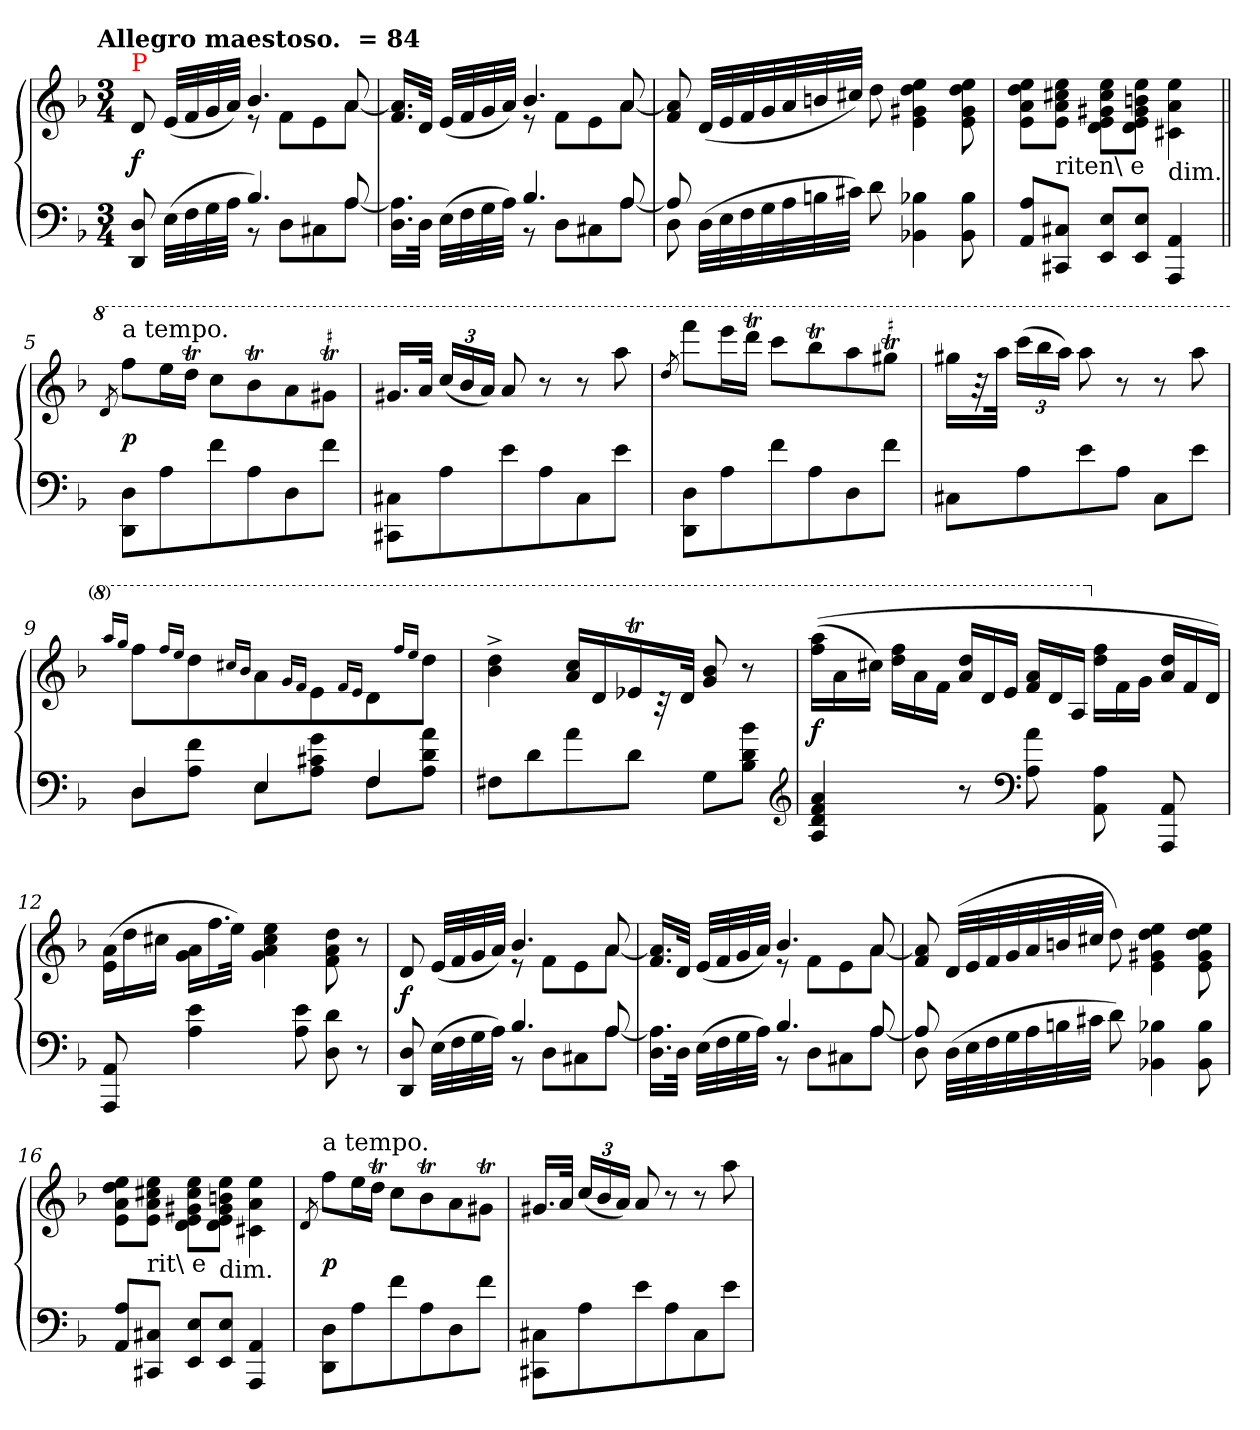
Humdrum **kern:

**kern	**kern	**dynam
*part1	*part1	*part1
*staff2	*staff1	*staff1/2
*clefF4	*clefG2	*
*k[b-]	*k[b-]	*
!!LO:TX:omd:t=Allegro maestoso. &nbsp;=&nbsp;84
*M3/4	*M3/4	*
*MM128	*MM128	*
=1	=1	=1
*^	*^	*
!	!	!LO:TX:a:color=red:t=P	!	!
8ryy	8D 8DD	8d	8ryy	f
(>32E\LLL	8ryy	(<32eLLL	8ryy	.
32F	.	32f	.	.
32G	.	32g	.	.
32AJJJ	.	32aJJJ)	.	.
8rBB	4.B-/)	4.b-	8re	.
8D\L	.	.	8fL	.
8C#X	.	.	8e	.
8AJ	[8A/	8a	[8aJ	.
=2	=2	=2	=2	=2
8ryy	16.A] 16.DLL	16.a] 16.fLL	8ryy	.
.	32DJJk	32dJJk	.	.
8ryy	(>32ELLL	(<32eLLL	8ryy	.
.	32F	32f	.	.
.	32G	32g	.	.
.	32AJJJ)	32aJJJ)	.	.
4.B-	8r	4.b-	8re	.
.	8DL	.	8fL	.
.	8C#X	.	8e	.
8A	[8AJ	8a	[8aJ	.
*	*	*v	*v	*
=3	=3	=3	=3
8A]	8D	8a] 8f	.
*	*Xtuplet	*Xtuplet	*
8ryy	(>56DLLL	(<56dLLL	.
.	56E	56e	.
.	56F	56f	.
.	56G	56g	.
.	56A	56a	.
.	56Bn	56bn	.
.	56c#XJJJ)	56cc#XJJJ)	.
2ryy	8d	8dd	.
.	4B-X 4BB-X	4ee\ 4dd\ 4g#X\ 4e\	.
.	8B- 8BB-	8ee\ 8dd\ 8g#\ 8e\	.
*v	*v	*	*
=4	=4	=4
8A 8AAL	8ee\ 8dd\ 8a\ 8e\L	.
!LO:TX:a:t=riten\ e	!	!
8C#X 8CC#XJ	8ee 8cc#X 8a 8eJ	.
8E 8EEL	8ee\ 8cc#\ 8g#X\ 8e\ 8d\L	.
8E 8EEJ	8ee 8bn 8g# 8e 8dJ	.
!	!LO:TX:c:t=dim.	!
4AA 4AAA	4ee\ 4a\ 4c#X\	.
=5||	=5||	=5||
*	*8va	*
.	8qdd/	.
!	!LO:TX:a:t=a tempo.	!
8D 8DDL	8fffL	p
8A	16eeeL	.
.	16dddT<JJ	.
8f	8cccL	.
8A	8bb-T<	.
8D	8aa\	.
8fJ	8gg#XT<\J	.
=6	=6	=6
8C#X 8CC#XL	16.gg#XLL	.
.	32aaJJk	.
*	*tuplet	*
*	*Xbrackettup	*
8A	(<24ccc/LL	.
.	24bb-	.
.	24aaJJ)	.
8e	8aa	.
8A	8r	.
8C#	8r	.
8eJ	8aaa\	.
=7	=7	=7
.	8qddd/	.
8D 8DDL	8ffffL	.
8A	16eeeeL	.
.	16ddddT<JJ	.
8f	8ccccL	.
8A	8bbb-T<	.
8D	8aaa	.
8fJ	8ggg#XT<J	.
=8	=8	=8
8C#XL	16ggg#XLL	.
.	32rgg	.
.	32aaaJJk	.
8A	(>24ccccLL	.
.	24bbb-	.
.	24aaaJJ)	.
8e	8aaa	.
8AJ	8r	.
8C#L	8r	.
8eJ	8aaa	.
=9	=9	=9
.	16qqaaa/LL	.
.	16qqggg/JJ	.
*^	*	*
8DL	4D/	8fff\L	.
.	.	16qqfff/LL	.
.	.	16qqeee/JJ	.
8f\ 8A\J	.	8ddd	.
.	.	16qqccc#X/LL	.
.	.	16qqbb-/JJ	.
8EL	4E/	8aa	.
.	.	16qqgg/LL	.
.	.	16qqff/JJ	.
8g\ 8c#X\ 8A\J	.	8ee	.
.	.	16qqff/LL	.
.	.	16qqee/JJ	.
8FL	4F/	8dd	.
.	.	16qqfff/LL	.
.	.	16qqeee/JJ	.
8a\ 8d\ 8A\J	.	8dddJ	.
*v	*v	*	*
=10	=10	=10
8F#XL	4ddd^ 4bb-^	.
8d	.	.
8a	16ccc 16aaLL	.
.	16dd	.
8dJ	16ee-XT<	.
.	32ra	.
.	32ddJJk	.
8GL	8bb- 8gg	.
8b- 8d 8B-J	8r	.
*clefG2	*	*
=11	=11	=11
*	*Xtuplet	*
4a 4f 4d 4A	(>(>24aaa 24fffLL	f
.	24aa	.
.	24ccc#XJJ)	.
.	24fff 24dddLL	.
.	24aa	.
.	24ff\JJ	.
8r	24ddd 24aaLL	.
.	24dd	.
.	24eeJJ	.
*clefF4	*	*
8a 8A	24aa 24ffLL	.
.	24dd	.
.	24aJJ	.
*	*X8va	*
8A 8AA	24ff 24ddLL	.
.	24f	.
.	24gJJ	.
8AA 8AAA	24dd 24aLL	.
.	24f	.
.	24dJJ)	.
=12	=12	=12
8AA/ 8AAA/	(>24a\ 24e\LL	.
.	24dd	.
.	24cc#XJJ	.
4e 4A	24a 24gLL	.
.	24.ff	.
.	48eeJJk)	.
.	4ee 4cc# 4a 4g	.
8e 8A	.	.
8d 8D	8dd\ 8a\ 8f\	.
8r	8r	.
=13	=13	=13
*^	*^	*
8ryy	8D 8DD	8d	8ryy	f
(>32E\LLL	8ryy	(<32eLLL	8ryy	.
32F	.	32f	.	.
32G	.	32g	.	.
32AJJJ)	.	32aJJJ)	.	.
8rBB	4.B-/	4.b-	8re	.
8D\L	.	.	8fL	.
8C#X	.	.	8e	.
8AJ	[8A/	8a	[8aJ	.
=14	=14	=14	=14	=14
8ryy	16.A] 16.DLL	16.a] 16.fLL	8ryy	.
.	32DJJk	32dJJk	.	.
8ryy	(>32ELLL	(<32eLLL	8ryy	.
.	32F	32f	.	.
.	32G	32g	.	.
.	32AJJJ)	32aJJJ)	.	.
4.B-	8r	4.b-	8re	.
.	8DL	.	8fL	.
.	8C#X	.	8e	.
8A	[8AJ	8a	[8aJ	.
*	*	*v	*v	*
=15	=15	=15	=15
8A]	8D	8a] 8f	.
8ryy	(>56DLLL	(<56dLLL	.
.	56E	56e	.
.	56F	56f	.
.	56G	56g	.
.	56A	56a	.
.	56Bn	56bn	.
.	56c#XJJJ	56cc#XJJJ	.
2ryy	8d)	8dd)	.
.	4B-X 4BB-X	4ee\ 4dd\ 4g#X\ 4e\	.
.	8B- 8BB-	8ee\ 8dd\ 8g#\ 8e\	.
*v	*v	*	*
=16	=16	=16
8A 8AAL	8ee\ 8dd\ 8a\ 8e\L	.
!LO:TX:a:t=rit\ e	!	!
8C#X 8CC#XJ	8ee 8cc#X 8a 8eJ	.
8E 8EEL	8ee\ 8cc#\ 8g#X\ 8e\ 8d\L	.
!	!LO:TX:c:t=dim.	!
8E 8EEJ	8ee 8bn 8g# 8e 8dJ	.
4AA 4AAA	4ee\ 4a\ 4c#X\	.
=17	=17	=17
.	8qd/	.
!	!LO:TX:a:t=a tempo.	!
8D 8DDL	8ffL	p
8A	16eeL	.
.	16ddTJJ	.
8f	8ccL	.
8A	8b-T	.
8D	8a\	.
8fJ	8g#Xt\J	.
=18	=18	=18
8C#X 8CC#XL	16.g#XLL	.
.	32aJJk	.
*	*tuplet	*
8A	(<24cc/LL	.
.	24b-	.
.	24aJJ)	.
8e	8a	.
8A	8r	.
8C#	8r	.
8eJ	8aa\	.
=	=	=
*-	*-	*-
